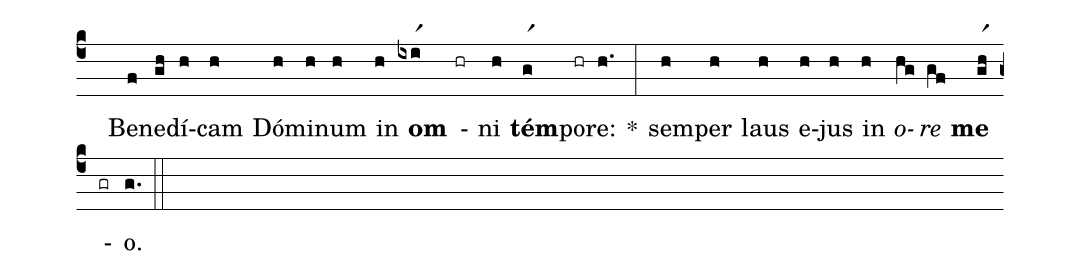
%%
(c4)
( )Be(f)ne(gh)dí(h)cam(h) Dó(h)mi(h)num(h) in(h) <b>om</b>(ixir1) -(hr) ni(h) <b>tém</b>(gr1)po(hr)re:(h.) *(:)
sem(h)per(h) laus(h) e(h)jus(h) in(h) <i>o</i>(hg)<i>re</i>(gf) <b>me</b>(ghr1) -(gr) o.(g.) (::)
